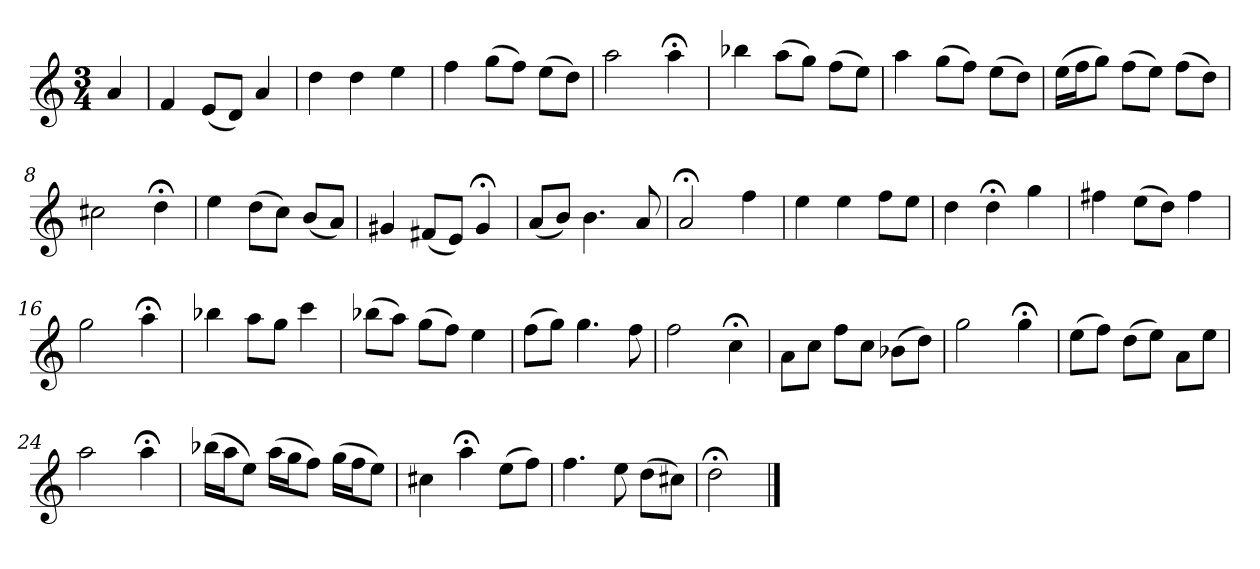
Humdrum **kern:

**kern
*part1
*staff1
*k[]
*a:
*M3/4
*MM120
=
4a
=1
4f
(8eL
8dJ)
4a
=2
4dd
4dd
4ee
=3
4ff
(8ggL
8ffJ)
(8eeL
8ddJ)
=4
2aa
4aa;<
=5
4bb-X
(8aaL
8ggJ)
(8ffL
8eeJ)
=6
4aa
(8ggL
8ffJ)
(8eeL
8ddJ)
=7
(16eeLL
16ffJ
8ggJ)
(8ffL
8eeJ)
(8ffL
8ddJ)
=8
2cc#X
4dd;<
=9
4ee
(8ddL
8ccJ)
(8bL
8aJ)
=10
4g#X
(8f#XL
8eJ)
4g#;<
=11
(8aL
8bJ)
4.b
8a
=12
2a;<
4ff
=13
4ee
4ee
8ffL
8eeJ
=14
4dd
4dd;<
4gg
=15
4ff#X
(8eeL
8ddJ)
4ff#
=16
2gg
4aa;<
=17
4bb-X
8aaL
8ggJ
4ccc
=18
(8bb-XL
8aaJ)
(8ggL
8ffJ)
4ee
=19
(8ffL
8ggJ)
4.gg
8ff
=20
2ff
4cc;<
=21
8aL
8ccJ
8ffL
8ccJ
(8b-XL
8ddJ)
=22
2gg
4gg;<
=23
(8eeL
8ffJ)
(8ddL
8eeJ)
8aL
8eeJ
=24
2aa
4aa;<
=25
(16bb-XLL
16aaJ
8eeJ)
(16aaLL
16ggJ
8ffJ)
(16ggLL
16ffJ
8eeJ)
=26
4cc#X
4aa;<
(8eeL
8ffJ)
=27
4.ff
8ee
(8ddL
8cc#XJ)
=28
2dd;<
==
*-
